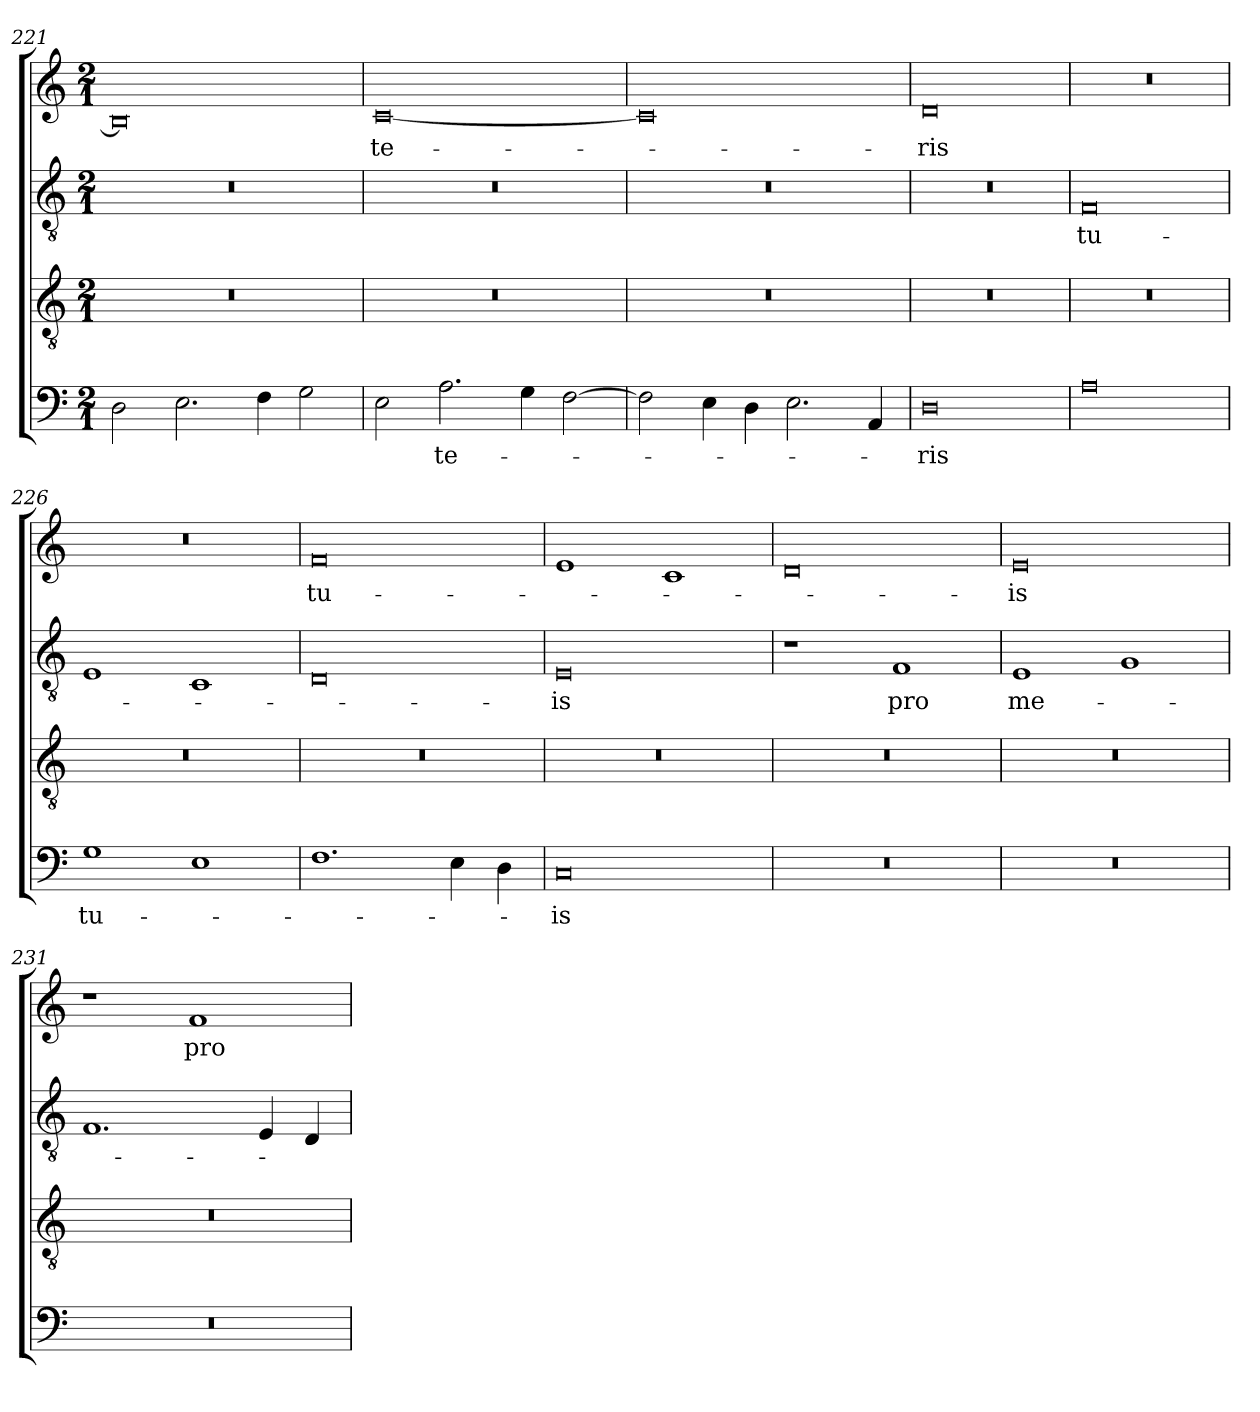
**kern	**text	**kern	**kern	**text	**kern	**text
*part4	*part4	*part3	*part2	*part2	*part1	*part1
*staff4	*staff4	*staff3	*staff2	*staff2	*staff1	*staff1
*clefF4	*	*clefGv2	*clefGv2	*	*clefG2	*
*M2/1	*	*M2/1	*M2/1	*	*M2/1	*
=221	=221	=221	=221	=221	=221	=221
2D\	.	0r	0r	.	0B]	.
2.E\	.	.	.	.	.	.
4F\	.	.	.	.	.	.
2G\	.	.	.	.	.	.
=222	=222	=222	=222	=222	=222	=222
!	!	!	!	!	!	!LO:LY:b
2E\	.	0r	0r	.	[0c	-te-
!	!LO:LY:b	!	!	!	!	!
2.A\	-te-	.	.	.	.	.
4G\	.	.	.	.	.	.
[2F\	.	.	.	.	.	.
=223	=223	=223	=223	=223	=223	=223
2F\]	.	0r	0r	.	0c]	.
4E\	.	.	.	.	.	.
4D\	.	.	.	.	.	.
2.E\	.	.	.	.	.	.
4AA/	.	.	.	.	.	.
!!LO:LB:g=z
=224	=224	=224	=224	=224	=224	=224
!	!LO:LY:b	!	!	!	!	!LO:LY:b
0D	-ris	0r	0r	.	0d	-ris
!!LO:LB:g=z
=225	=225	=225	=225	=225	=225	=225
!	!	!	!	!LO:LY:b	!	!
0A	.	0r	0F	tu-	0r	.
=226	=226	=226	=226	=226	=226	=226
!	!LO:LY:b	!	!	!	!	!
1G	tu-	0r	1E	.	0r	.
1E	.	.	1C	.	.	.
=227	=227	=227	=227	=227	=227	=227
!	!	!	!	!	!	!LO:LY:b
1.F	.	0r	0D	.	0f	tu-
4E\	.	.	.	.	.	.
4D\	.	.	.	.	.	.
=228	=228	=228	=228	=228	=228	=228
!	!LO:LY:b	!	!	!LO:LY:b	!	!
0C	-is	0r	0E	-is	1e	.
.	.	.	.	.	1c	.
=229	=229	=229	=229	=229	=229	=229
0r	.	0r	1r	.	0d	.
!	!	!	!	!LO:LY:b	!	!
.	.	.	1F	pro	.	.
=230	=230	=230	=230	=230	=230	=230
!	!	!	!	!LO:LY:b	!	!LO:LY:b
0r	.	0r	1E	me-	0e	-is
.	.	.	1G	.	.	.
!!LO:PB:g=z
=231	=231	=231	=231	=231	=231	=231
0r	.	0r	1.F	.	1r	.
!	!	!	!	!	!	!LO:LY:b
.	.	.	.	.	1f	pro
.	.	.	4E/	.	.	.
.	.	.	4D/	.	.	.
=	=	=	=	=	=	=
*-	*-	*-	*-	*-	*-	*-
